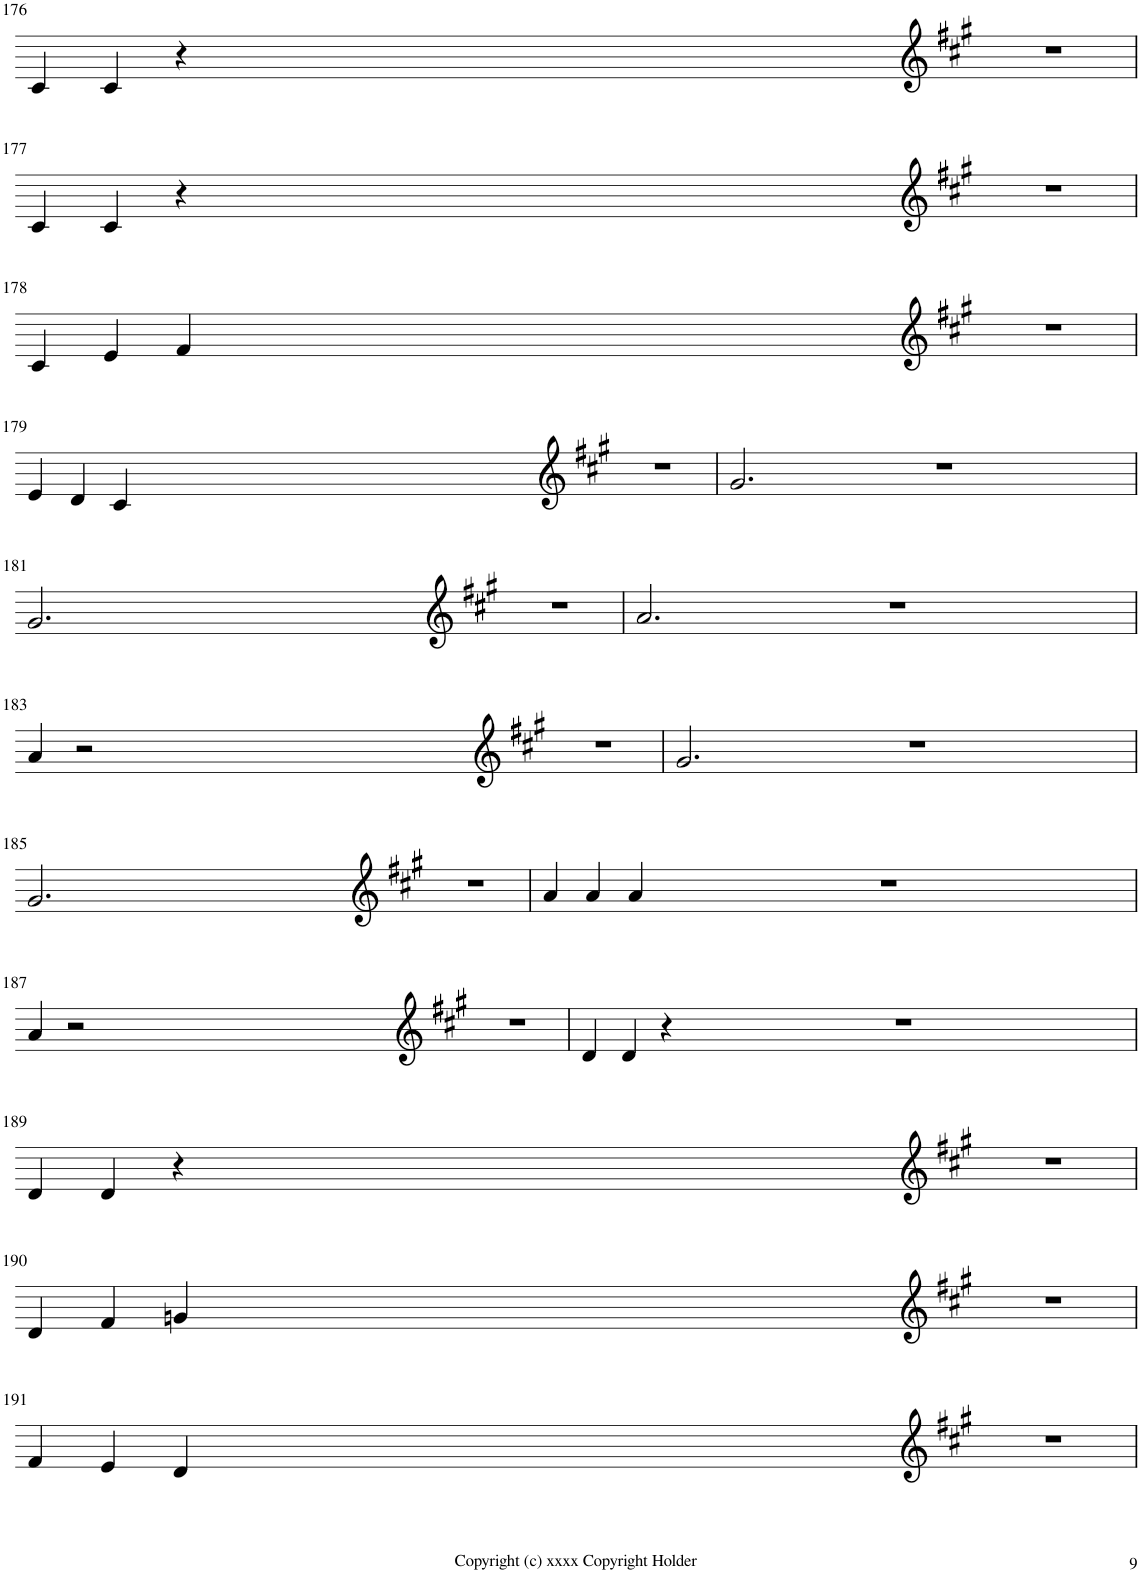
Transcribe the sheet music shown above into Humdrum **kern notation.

**kern
*part1
*staff1
*I"Voice
*I'V
!!LO:PB:g=z
*clefG2
*k[f#c#g#]
*M3/4
=176
4c#/
4c#/
4r
4ryy
2.r
!!LO:LB:g=z
=177
4c#/
4c#/
4r
4ryy
2.r
!!LO:LB:g=z
=178
4c#/
4e/
4f#/
4ryy
2.r
!!LO:LB:g=z
=179
4e/
4d/
4c#/
4ryy
2.r
=180
2.g#/
4ryy
2.r
!!LO:LB:g=z
=181
2.g#/
4ryy
2.r
=182
2.a/
4ryy
2.r
!!LO:LB:g=z
=183
4a/
2r
4ryy
2.r
=184
2.g#/
4ryy
2.r
!!LO:LB:g=z
=185
2.g#/
4ryy
2.r
=186
4a/
4a/
4a/
4ryy
2.r
!!LO:LB:g=z
=187
4a/
2r
4ryy
2.r
=188
4d/
4d/
4r
4ryy
2.r
!!LO:LB:g=z
=189
4d/
4d/
4r
4ryy
2.r
!!LO:LB:g=z
=190
4d/
4f#/
4gn/
4ryy
2.r
!!LO:LB:g=z
=191
4f#/
4e/
4d/
4ryy
2.r
=
*-
